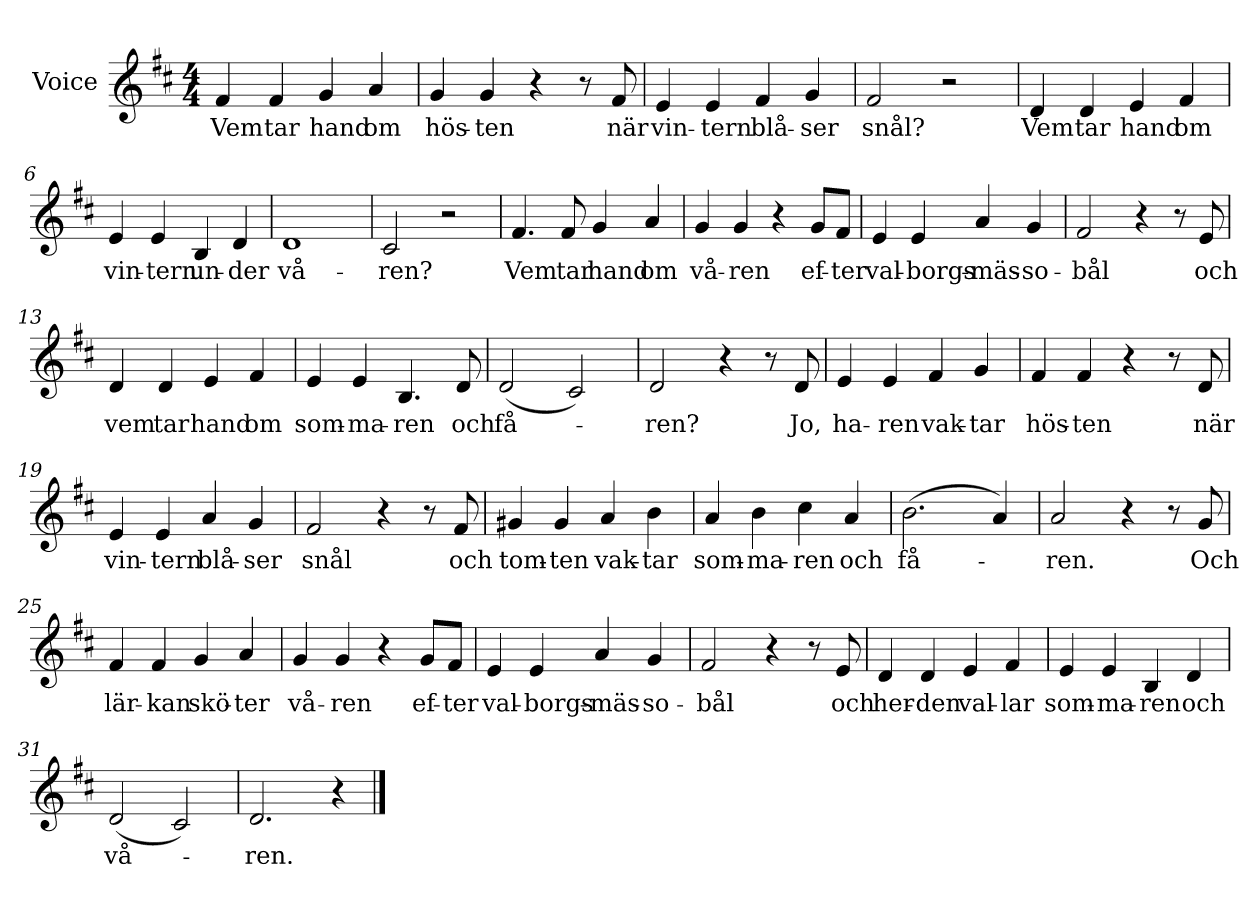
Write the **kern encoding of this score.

**kern	**text
*part1	*part1
*staff1	*staff1
*I"Voice	*
*I'Vo.	*
*clefG2	*
*k[f#c#]	*
*D:	*
*M4/4	*
=1	=1
4f#/	Vem
4f#/	tar
4g/	hand
4a/	om
=2	=2
4g/	hös-
4g/	-ten
4r	.
8r	.
8f#/	när
=3	=3
4e/	vin-
4e/	-tern
4f#/	blå-
4g/	-ser
=4	=4
2f#/	snål?
2r	.
!!LO:LB:g=z
=5	=5
4d/	Vem
4d/	tar
4e/	hand
4f#/	om
=6	=6
4e/	vin-
4e/	-tern
4B/	un-
4d/	-der
=7	=7
1d	vå-
=8	=8
2c#/	-ren?
2r	.
=9	=9
4.f#/	Vem
8f#/	tar
4g/	hand
4a/	om
!!LO:LB:g=z
=10	=10
4g/	vå-
4g/	-ren
4r	.
8g/L	ef-
8f#/J	-ter
=11	=11
4e/	val-
4e/	-borgs-
4a/	-mäs-
4g/	-so-
=12	=12
2f#/	-bål
4r	.
8r	.
8e/	och
=13	=13
4d/	vem
4d/	tar
4e/	hand
4f#/	om
!!LO:LB:g=z
=14	=14
4e/	som-
4e/	-ma-
4.B/	-ren
8d/	och
=15	=15
(2d/	få-
2c#/)	.
=16	=16
2d/	ren?
4r	.
8r	.
8d/	Jo,
=17	=17
4e/	ha-
4e/	-ren
4f#/	vak-
4g/	-tar
=18	=18
4f#/	hös-
4f#/	-ten
4r	.
8r	.
8d/	när
!!LO:LB:g=z
=19	=19
4e/	vin-
4e/	-tern
4a/	blå-
4g/	-ser
=20	=20
2f#/	snål
4r	.
8r	.
8f#/	och
=21	=21
4g#X/	tom-
4g#/	-ten
4a/	vak-
4b\	-tar
=22	=22
4a/	som-
4b\	-ma-
4cc#\	-ren
4a/	och
=23	=23
(2.b\	få-
4a/)	.
!!LO:LB:g=z
=24	=24
2a/	-ren.
4r	.
8r	.
8g/	Och
=25	=25
4f#/	lär-
4f#/	-kan
4g/	skö-
4a/	-ter
=26	=26
4g/	vå-
4g/	-ren
4r	.
8g/L	ef-
8f#/J	-ter
=27	=27
4e/	val-
4e/	-borgs-
4a/	-mäs-
4g/	-so-
=28	=28
2f#/	-bål
4r	.
8r	.
8e/	och
!!LO:LB:g=z
=29	=29
4d/	her-
4d/	-den
4e/	val-
4f#/	-lar
=30	=30
4e/	som-
4e/	-ma-
4B/	-ren
4d/	och
=31	=31
(2d/	vå-
2c#/)	.
=32	=32
2.d/	-ren.
4r	.
==	==
*-	*-
